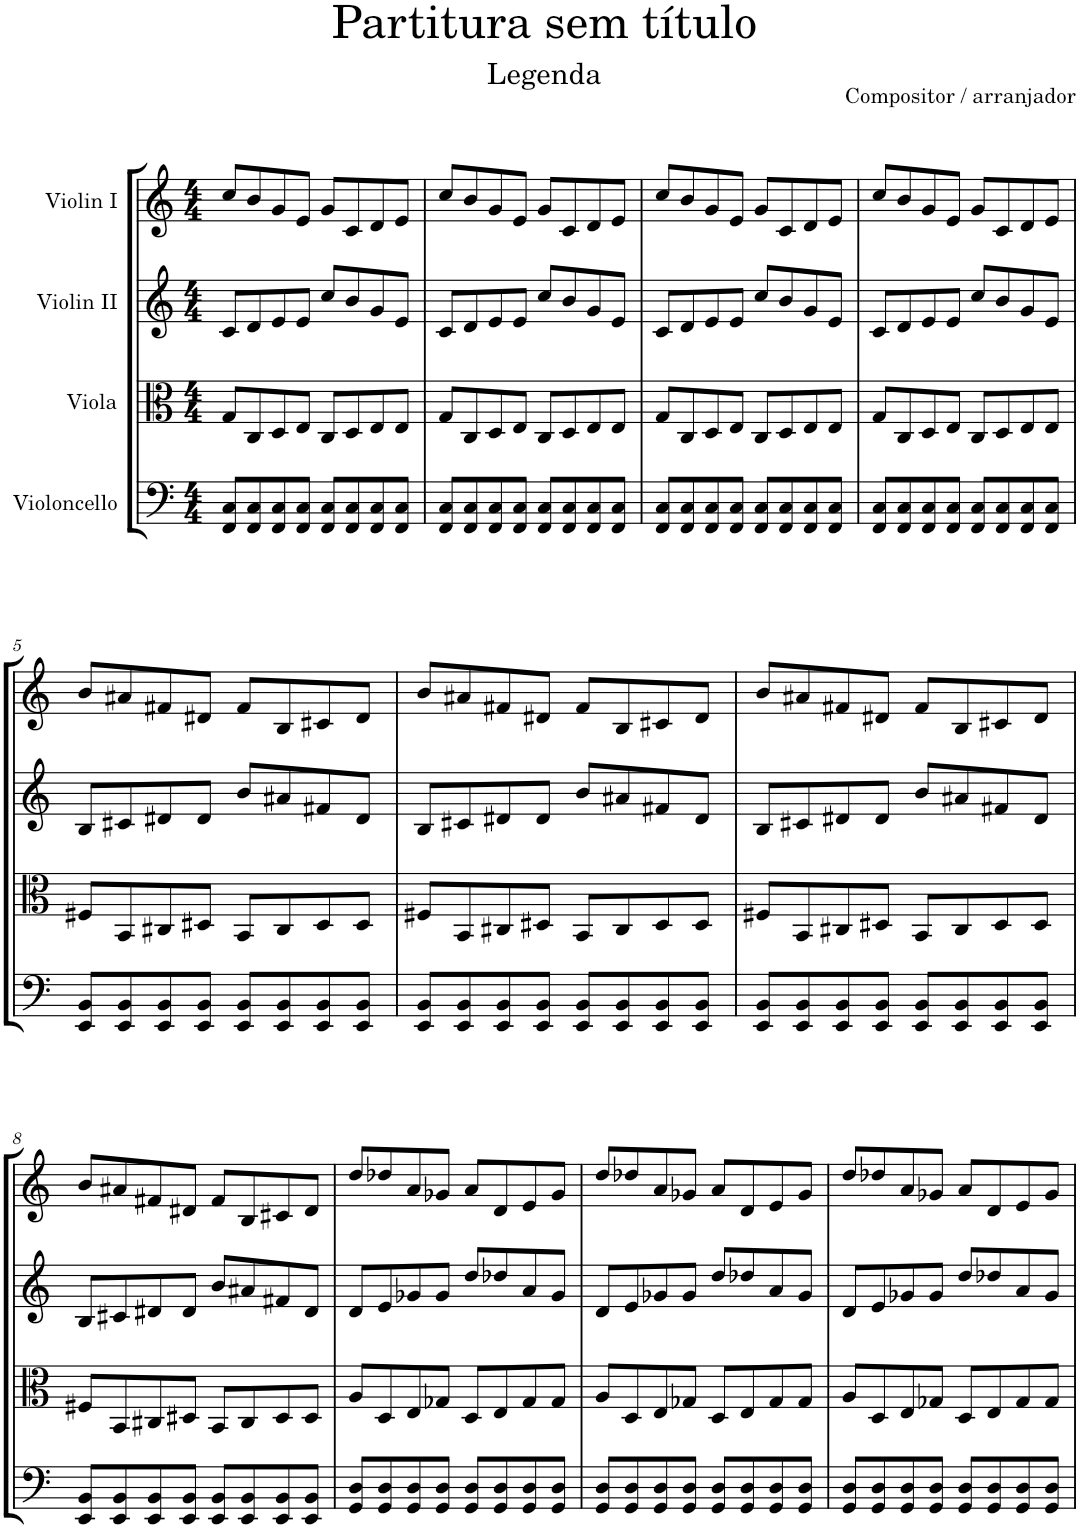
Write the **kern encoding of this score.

**kern	**kern	**kern	**kern
*part4	*part3	*part2	*part1
*staff4	*staff3	*staff2	*staff1
*I"Violoncello	*I"Viola	*I"Violin II	*I"Violin I
*I'Vc	*I'Vla	*I'Vln	*I'Vln
*clefF4	*clefC3	*clefG2	*clefG2
*k[]	*k[]	*k[]	*k[]
*M4/4	*M4/4	*M4/4	*M4/4
=1	=1	=1	=1
8FF/ 8C/L	8G/L	8c/L	8cc/L
8FF/ 8C/	8C/	8d/	8b/
8FF/ 8C/	8D/	8e/	8g/
8FF/ 8C/J	8E/J	8e/J	8e/J
8FF/ 8C/L	8C/L	8cc/L	8g/L
8FF/ 8C/	8D/	8b/	8c/
8FF/ 8C/	8E/	8g/	8d/
8FF/ 8C/J	8E/J	8e/J	8e/J
=2	=2	=2	=2
8FF/ 8C/L	8G/L	8c/L	8cc/L
8FF/ 8C/	8C/	8d/	8b/
8FF/ 8C/	8D/	8e/	8g/
8FF/ 8C/J	8E/J	8e/J	8e/J
8FF/ 8C/L	8C/L	8cc/L	8g/L
8FF/ 8C/	8D/	8b/	8c/
8FF/ 8C/	8E/	8g/	8d/
8FF/ 8C/J	8E/J	8e/J	8e/J
=3	=3	=3	=3
8FF/ 8C/L	8G/L	8c/L	8cc/L
8FF/ 8C/	8C/	8d/	8b/
8FF/ 8C/	8D/	8e/	8g/
8FF/ 8C/J	8E/J	8e/J	8e/J
8FF/ 8C/L	8C/L	8cc/L	8g/L
8FF/ 8C/	8D/	8b/	8c/
8FF/ 8C/	8E/	8g/	8d/
8FF/ 8C/J	8E/J	8e/J	8e/J
=4	=4	=4	=4
8FF/ 8C/L	8G/L	8c/L	8cc/L
8FF/ 8C/	8C/	8d/	8b/
8FF/ 8C/	8D/	8e/	8g/
8FF/ 8C/J	8E/J	8e/J	8e/J
8FF/ 8C/L	8C/L	8cc/L	8g/L
8FF/ 8C/	8D/	8b/	8c/
8FF/ 8C/	8E/	8g/	8d/
8FF/ 8C/J	8E/J	8e/J	8e/J
!!LO:LB:g=z
=5	=5	=5	=5
8EE/ 8BB/L	8F#X/L	8B/L	8b/L
8EE/ 8BB/	8BB/	8c#X/	8a#X/
8EE/ 8BB/	8C#X/	8d#X/	8f#X/
8EE/ 8BB/J	8D#X/J	8d#/J	8d#X/J
8EE/ 8BB/L	8BB/L	8b/L	8f#/L
8EE/ 8BB/	8C#/	8a#X/	8B/
8EE/ 8BB/	8D#/	8f#X/	8c#X/
8EE/ 8BB/J	8D#/J	8d#/J	8d#/J
=6	=6	=6	=6
8EE/ 8BB/L	8F#X/L	8B/L	8b/L
8EE/ 8BB/	8BB/	8c#X/	8a#X/
8EE/ 8BB/	8C#X/	8d#X/	8f#X/
8EE/ 8BB/J	8D#X/J	8d#/J	8d#X/J
8EE/ 8BB/L	8BB/L	8b/L	8f#/L
8EE/ 8BB/	8C#/	8a#X/	8B/
8EE/ 8BB/	8D#/	8f#X/	8c#X/
8EE/ 8BB/J	8D#/J	8d#/J	8d#/J
=7	=7	=7	=7
8EE/ 8BB/L	8F#X/L	8B/L	8b/L
8EE/ 8BB/	8BB/	8c#X/	8a#X/
8EE/ 8BB/	8C#X/	8d#X/	8f#X/
8EE/ 8BB/J	8D#X/J	8d#/J	8d#X/J
8EE/ 8BB/L	8BB/L	8b/L	8f#/L
8EE/ 8BB/	8C#/	8a#X/	8B/
8EE/ 8BB/	8D#/	8f#X/	8c#X/
8EE/ 8BB/J	8D#/J	8d#/J	8d#/J
!!LO:LB:g=z
=8	=8	=8	=8
8EE/ 8BB/L	8F#X/L	8B/L	8b/L
8EE/ 8BB/	8BB/	8c#X/	8a#X/
8EE/ 8BB/	8C#X/	8d#X/	8f#X/
8EE/ 8BB/J	8D#X/J	8d#/J	8d#X/J
8EE/ 8BB/L	8BB/L	8b/L	8f#/L
8EE/ 8BB/	8C#/	8a#X/	8B/
8EE/ 8BB/	8D#/	8f#X/	8c#X/
8EE/ 8BB/J	8D#/J	8d#/J	8d#/J
=9	=9	=9	=9
8GG/ 8D/L	8A/L	8d/L	8dd/L
8GG/ 8D/	8D/	8e/	8dd-X/
8GG/ 8D/	8E/	8g-X/	8a/
8GG/ 8D/J	8G-X/J	8g-/J	8g-X/J
8GG/ 8D/L	8D/L	8dd/L	8a/L
8GG/ 8D/	8E/	8dd-X/	8d/
8GG/ 8D/	8G-/	8a/	8e/
8GG/ 8D/J	8G-/J	8g-/J	8g-/J
=10	=10	=10	=10
8GG/ 8D/L	8A/L	8d/L	8dd/L
8GG/ 8D/	8D/	8e/	8dd-X/
8GG/ 8D/	8E/	8g-X/	8a/
8GG/ 8D/J	8G-X/J	8g-/J	8g-X/J
8GG/ 8D/L	8D/L	8dd/L	8a/L
8GG/ 8D/	8E/	8dd-X/	8d/
8GG/ 8D/	8G-/	8a/	8e/
8GG/ 8D/J	8G-/J	8g-/J	8g-/J
=11	=11	=11	=11
8GG/ 8D/L	8A/L	8d/L	8dd/L
8GG/ 8D/	8D/	8e/	8dd-X/
8GG/ 8D/	8E/	8g-X/	8a/
8GG/ 8D/J	8G-X/J	8g-/J	8g-X/J
8GG/ 8D/L	8D/L	8dd/L	8a/L
8GG/ 8D/	8E/	8dd-X/	8d/
8GG/ 8D/	8G-/	8a/	8e/
8GG/ 8D/J	8G-/J	8g-/J	8g-/J
=	=	=	=
*-	*-	*-	*-
